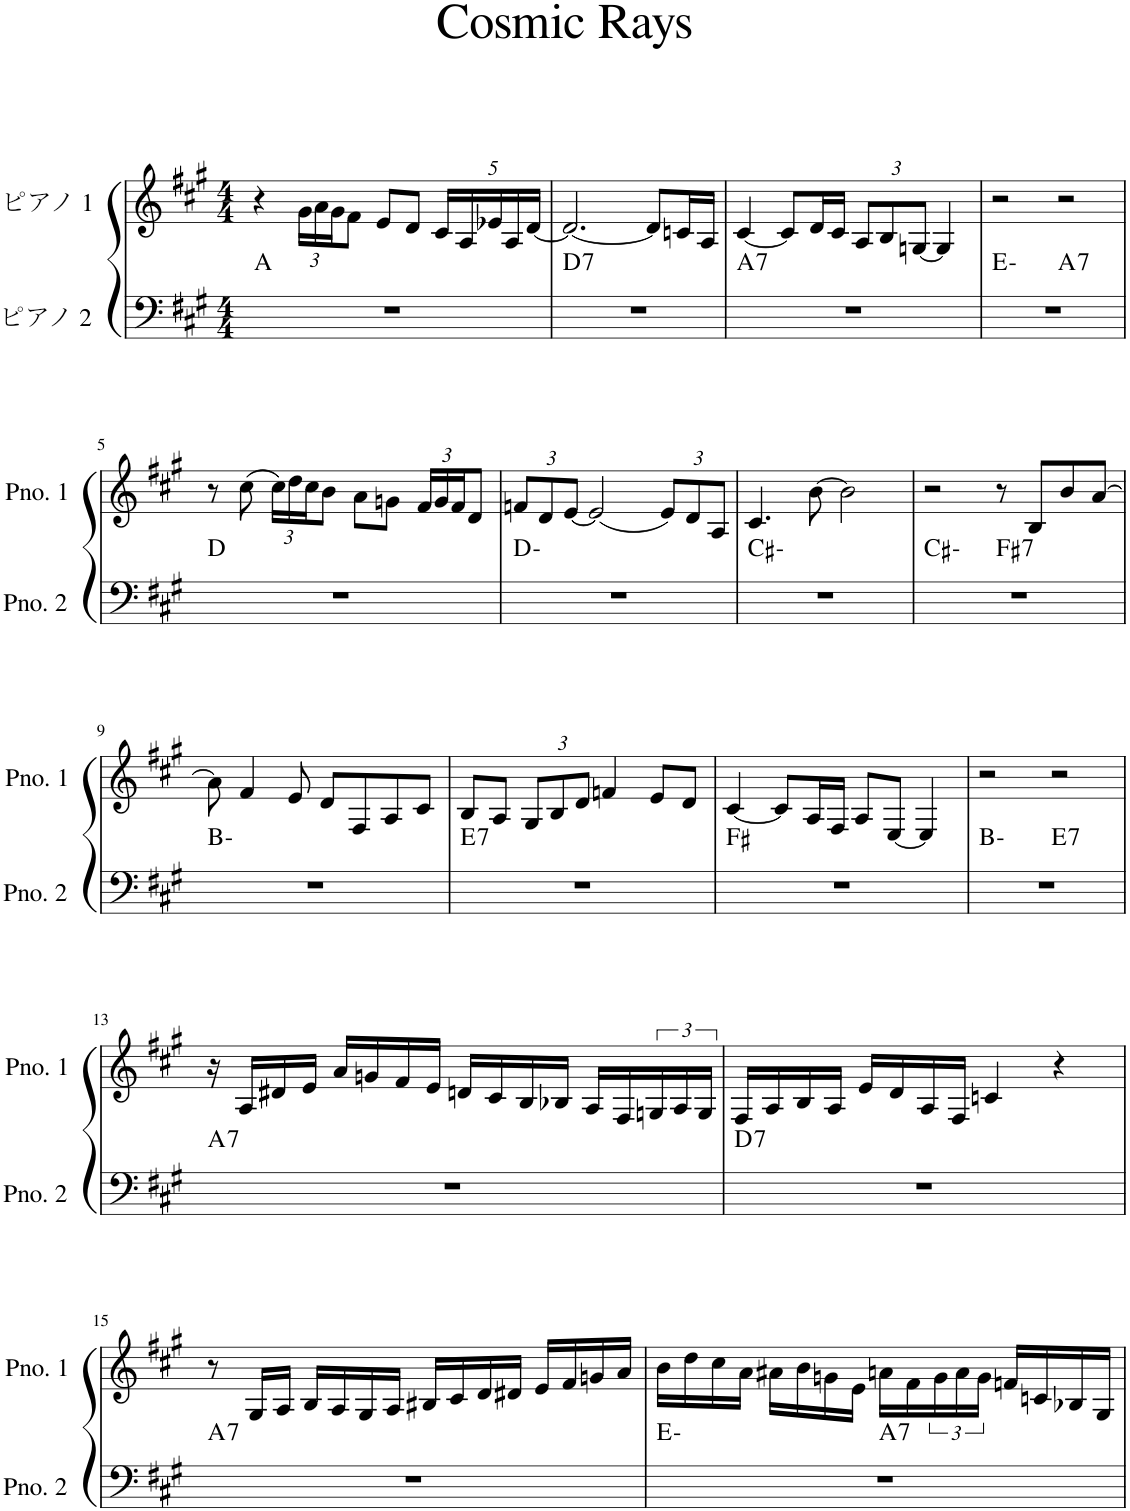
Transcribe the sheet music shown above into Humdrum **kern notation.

**kern	**harte	**kern
*part2	*part2	*part1
*staff2	*	*staff1
*I"ピアノ 2	*	*I"ピアノ 1
*clefF4	*	*clefG2
*k[f#c#g#]	*	*k[f#c#g#]
*M4/4	*	*M4/4
=1	=1	=1
1r	A:maj	4r
*	*	*Xbrackettup
.	.	24g#\LL
.	.	24a\
.	.	24g#\J
.	.	8f#\J
.	.	8e/L
.	.	8d/J
.	.	20c#/LL
.	.	20A/
.	.	20e-X/
.	.	20A/
.	.	[20d/JJ
=2	=2	=2
!	!LO:H:kt=7	!
1r	D:7	2.d/_
.	.	8d/L]
.	.	16cn/L
.	.	16A/JJ
=3	=3	=3
!	!LO:H:kt=7	!
1r	A:7	[4c#/
.	.	8c#/L]
.	.	16d/L
.	.	16c#/JJ
.	.	12A/L
.	.	12B/
.	.	[12Gn/J
.	.	4G/]
=4	=4	=4
*^	*	*
1r	2ryy	E:min	2r
!	!	!LO:H:kt=7	!
.	2ryy	A:7	2r
*v	*v	*	*
!!LO:LB:g=z
=5	=5	=5
1r	D:maj	8r
.	.	(8cc#\
.	.	24cc#\LL)
.	.	24dd\
.	.	24cc#\J
.	.	8b\J
.	.	8a\L
.	.	8gn\J
.	.	24f#/LL
.	.	24g/
.	.	24f#/J
.	.	8d/J
=6	=6	=6
1r	D:min	12fn/L
.	.	12d/
.	.	[12e/J
.	.	(2e/]
.	.	12e/L)
.	.	12d/
.	.	12A/J
=7	=7	=7
1r	C#:min	4.c#/
.	.	[8b\
.	.	2b\]
=8	=8	=8
*^	*	*
1r	2ryy	C#:min	2r
!	!	!LO:H:kt=7	!
.	2ryy	F#:7	8r
.	.	.	8B/L
.	.	.	8b/
.	.	.	[8a/J
*v	*v	*	*
!!LO:LB:g=z
=9	=9	=9
1r	B:min	8a\]
.	.	4f#/
.	.	8e/
.	.	8d/L
.	.	8F#/
.	.	8A/
.	.	8c#/J
=10	=10	=10
!	!LO:H:kt=7	!
1r	E:7	8B/L
.	.	8A/J
.	.	12G#/L
.	.	12B/
.	.	12d/J
.	.	4fn/
.	.	8e/L
.	.	8d/J
=11	=11	=11
1r	F#:maj	[4c#/
.	.	8c#/L]
.	.	16A/L
.	.	16F#/JJ
.	.	8A/L
.	.	[8E/J
.	.	4E/]
=12	=12	=12
*^	*	*
1r	2ryy	B:min	2r
!	!	!LO:H:kt=7	!
.	2ryy	E:7	2r
!!LO:LB:g=z
=13	=13	=13	=13
!	!	!LO:H:kt=7	!
*v	*v	*	*
1r	A:7	16r
.	.	16A/LL
.	.	16d#X/
.	.	16e/JJ
.	.	16a/LL
.	.	16gn/
.	.	16f#/
.	.	16e/JJ
.	.	16dn/LL
.	.	16c#/
.	.	16B/
.	.	16B-X/JJ
.	.	16A/LL
.	.	16F#/
*	*	*brackettup
.	.	24Gn/
.	.	24A/
.	.	24G/JJ
=14	=14	=14
!	!LO:H:kt=7	!
1r	D:7	16F#/LL
.	.	16A/
.	.	16B/
.	.	16A/JJ
.	.	16e/LL
.	.	16d/
.	.	16A/
.	.	16F#/JJ
.	.	4cn/
.	.	4r
!!LO:LB:g=z
=15	=15	=15
!	!LO:H:kt=7	!
1r	A:7	8r
.	.	16G#/LL
.	.	16A/JJ
.	.	16B/LL
.	.	16A/
.	.	16G#/
.	.	16A/JJ
.	.	16B#X/LL
.	.	16c#/
.	.	16d/
.	.	16d#X/JJ
.	.	16e/LL
.	.	16f#/
.	.	16gn/
.	.	16a/JJ
=16	=16	=16
*^	*	*
1r	2ryy	E:min	16b\LL
.	.	.	16dd\
.	.	.	16cc#\
.	.	.	16a\JJ
.	.	.	16a#X\LL
.	.	.	16b\
.	.	.	16gn\
.	.	.	16e\JJ
!	!	!LO:H:kt=7	!
.	2ryy	A:7	16an\LL
.	.	.	16f#\
.	.	.	24g\
.	.	.	24a\
.	.	.	24g\JJ
.	.	.	16fn/LL
.	.	.	16cn/
.	.	.	16B-X/
.	.	.	16G#/JJ
*v	*v	*	*
=	=	=
*-	*-	*-
